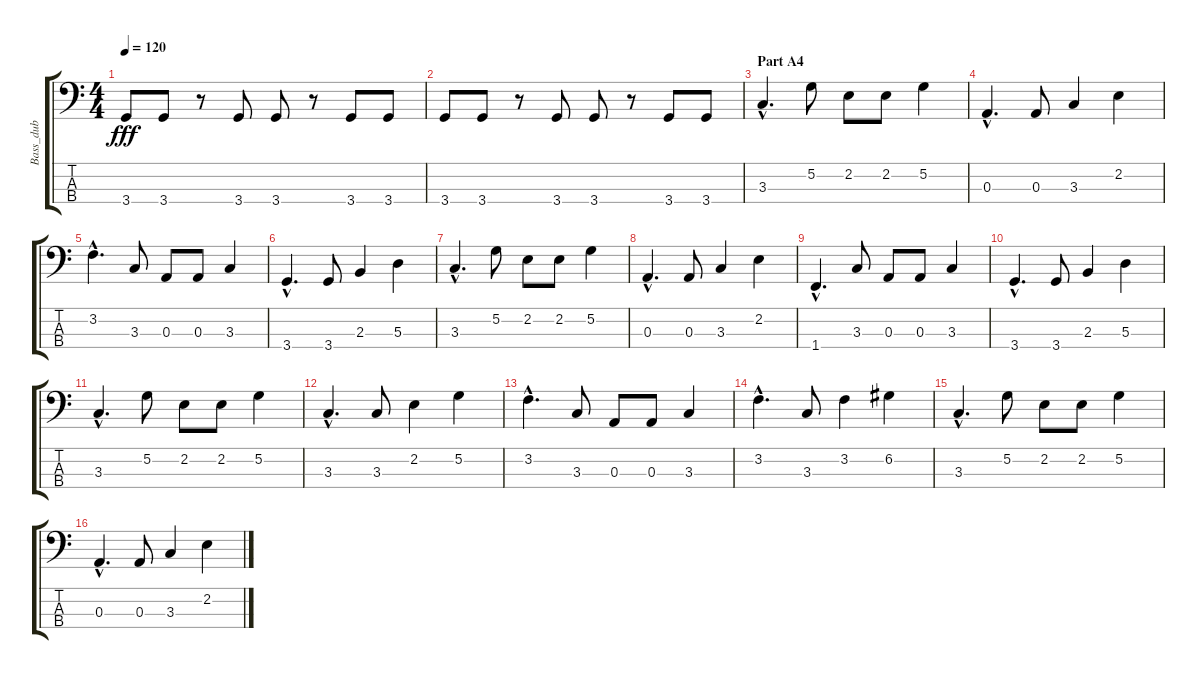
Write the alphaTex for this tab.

\track ("Bass_dub" "Bass_dub") {instrument electricguitarmuted}
\staff {score tabs}
\tuning (G2 D2 A1 E1) {hide}
\ts (4 4)
\tempo 120
\clef f4
\ks c
3.4.8{dy fff} 3.4.8 r.8 3.4.8 3.4.8 r.8 3.4.8 3.4.8 |
3.4.8 3.4.8 r.8 3.4.8 3.4.8 r.8 3.4.8 3.4.8 |
\section ("" "Part A4")
3.3{hac}.4{d} 5.2.8 2.2.8 2.2.8 5.2.4 |
0.3{hac}.4{d} 0.3.8 3.3.4 2.2.4 |
3.2{hac}.4{d} 3.3.8 0.3.8 0.3.8 3.3.4 |
3.4{hac}.4{d} 3.4.8 2.3.4 5.3.4 |
3.3{hac}.4{d} 5.2.8 2.2.8 2.2.8 5.2.4 |
0.3{hac}.4{d} 0.3.8 3.3.4 2.2.4 |
1.4{hac}.4{d} 3.3.8 0.3.8 0.3.8 3.3.4 |
3.4{hac}.4{d} 3.4.8 2.3.4 5.3.4 |
3.3{hac}.4{d} 5.2.8 2.2.8 2.2.8 5.2.4 |
3.3{hac}.4{d} 3.3.8 2.2.4 5.2.4 |
3.2{hac}.4{d} 3.3.8 0.3.8 0.3.8 3.3.4 |
3.2{hac}.4{d} 3.3.8 3.2.4 6.2.4 |
3.3{hac}.4{d} 5.2.8 2.2.8 2.2.8 5.2.4 |
0.3{hac}.4{d} 0.3.8 3.3.4 2.2.4
